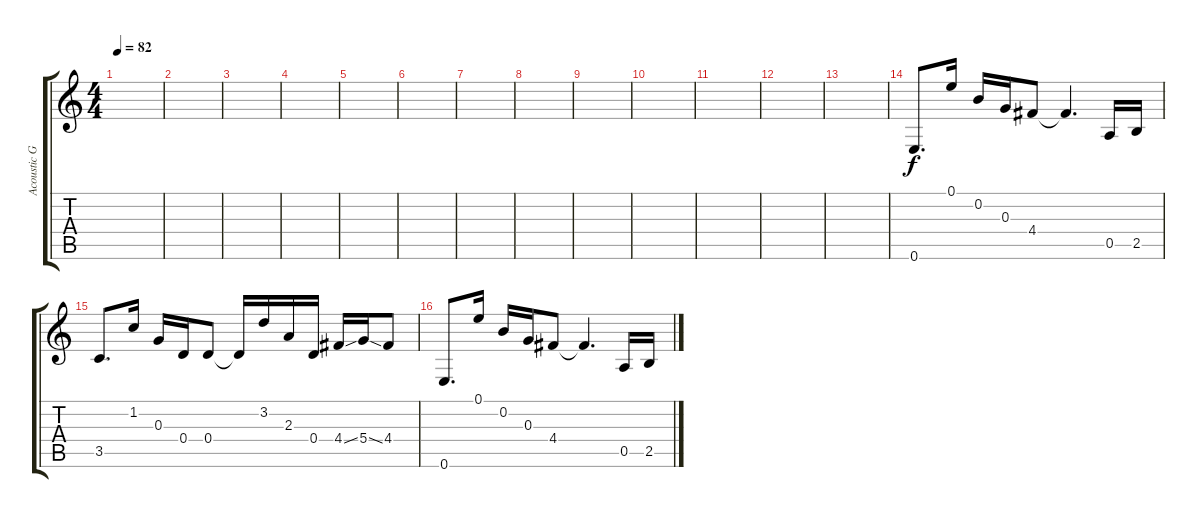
\track ("Acoustic Guitar" "Acoustic G") {instrument acousticguitarnylon}
\staff {score tabs}
\tuning (E4 B3 G3 D3 A2 E2) {hide}
\ts (4 4)
\tempo 82
\clef g2
\ks c
|
|
|
|
|
|
|
|
|
|
|
|
|
0.6.8{d} 0.1.16 0.2.16 0.3.16 4.4.8 4.4{t}.4{d} 0.5.16 2.5.16 |
3.5.8{d} 1.2.16 0.3.16 0.4.16 0.4.8 0.4{t}.16 3.2.16 2.3.16 0.4.16 4.4{ss}.16 5.4{ss}.16 4.4.8 |
0.6.8{d} 0.1.16 0.2.16 0.3.16 4.4.8 4.4{t}.4{d} 0.5.16 2.5.16
